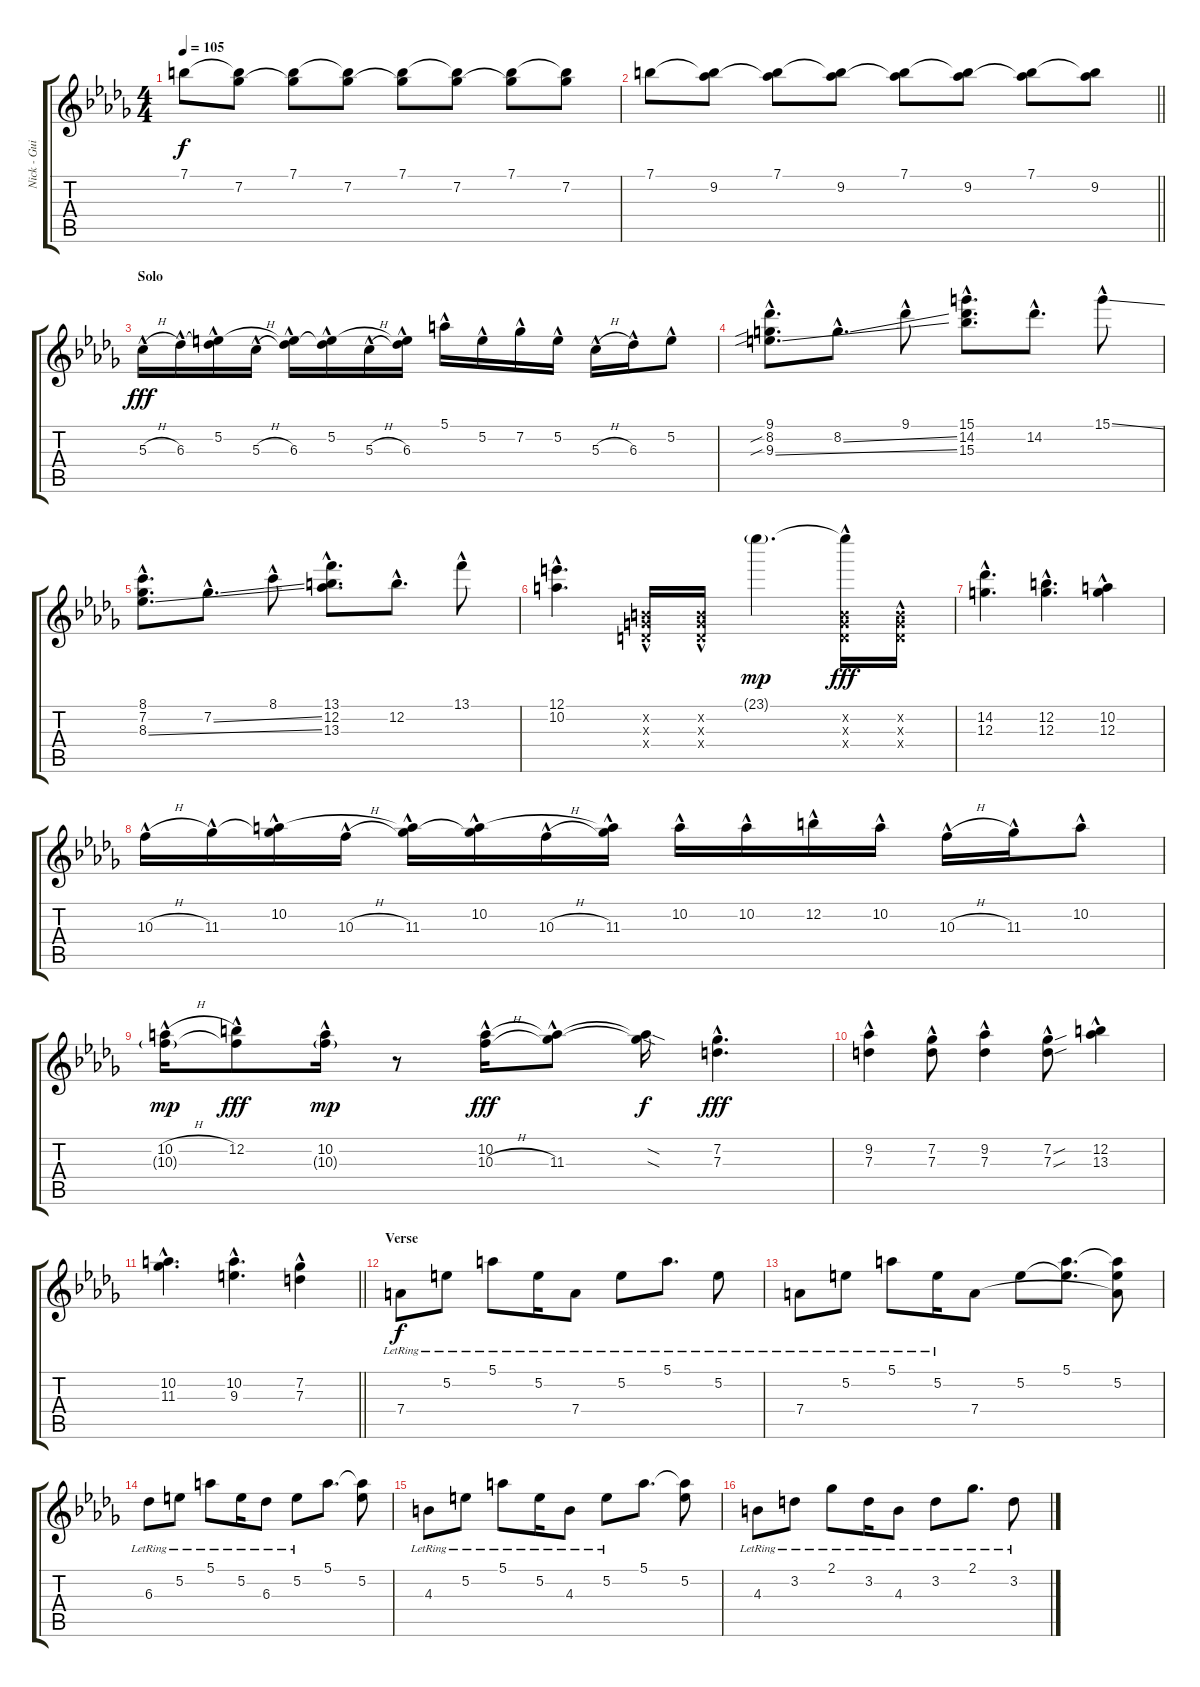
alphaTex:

\track ("Nick - Guitar RSE" "Nick - Gui") {instrument overdrivenguitar}
\staff {score tabs}
\tuning (E4 B3 G3 D3 A2 E2) {hide}
\ts (4 4)
\tempo 105
\clef g2
\ks db
7.1.8{dy f} (7.1{t} 7.2).8 (7.1 7.2{t}).8 (7.1{t} 7.2).8 (7.1 7.2{t}).8 (7.1{t} 7.2).8 (7.1 7.2{t}).8 (7.1{t} 7.2).8 |
\barLineRight lightlight
7.1.8 (7.1{t} 9.2).8 (7.1 9.2{t}).8 (7.1{t} 9.2).8 (7.1 9.2{t}).8 (7.1{t} 9.2).8 (7.1 9.2{t}).8 (7.1{t} 9.2).8 |
\section ("" "Solo")
5.3{h hac}.16{dy fff volume 16 balance 5 instrument overdrivenguitar} 6.3{hac}.16 (5.2{hac} 6.3{t}).16 5.3{h hac}.16 (5.2{t} 6.3{hac}).16 (5.2{hac} 6.3{t}).16 5.3{h hac}.16 (5.2{t} 6.3{hac}).16 5.1{hac}.16 5.2{hac}.16 7.2{hac}.16 5.2{hac}.16 5.3{h hac}.16 6.3{hac}.16 5.2{hac}.8 |
(9.1{hac} 8.2{sib hac} 9.3{sib ss hac}).8{d} 8.2{ss hac}.8{d} 9.1{hac}.8 (15.1{hac} 14.2{hac} 15.3{hac}).8{d} 14.2{hac}.8{d} 15.1{ss hac}.8 |
(8.1{hac} 7.2{hac} 8.3{ss hac}).8{d} 7.2{ss hac}.8{d} 8.1{hac}.8 (13.1{hac} 12.2{hac} 13.3{hac}).8{d} 12.2{hac}.8{d} 13.1{hac}.8 |
(12.1{hac} 10.2{hac}).4{d} (0.2{hac x} 0.3{hac x} 0.4{hac x}).16 (0.2{hac x} 0.3{hac x} 0.4{hac x}).16 23.1{g}.4{d dy mp} (23.1{t} 0.2{hac x} 0.3{hac x} 0.4{hac x}).16{dy fff} (0.2{hac x} 0.3{hac x} 0.4{hac x}).16 |
(14.2{hac} 12.3{hac}).4{d} (12.2{hac} 12.3{hac}).4{d} (10.2{hac} 12.3{hac}).4 |
10.3{h hac}.16 11.3{hac}.16 (10.2{hac} 11.3{t}).16 10.3{h hac}.16 (10.2{t} 11.3{hac}).16 (10.2{hac} 11.3{t}).16 10.3{h hac}.16 (10.2{t} 11.3{hac}).16 10.2{hac}.16 10.2{hac}.16 12.2{hac}.16 10.2{hac}.16 10.3{h hac}.16 11.3{hac}.16 10.2{hac}.8 |
(10.2{h hac} 10.3{g}).16{dy mp} (12.2{hac} 10.3{t}).8{dy fff} (10.2{hac} 10.3{g}).16{dy mp} r.8 (10.2{hac} 10.3{h hac}).16{dy fff} (10.2{t} 11.3{hac}).8 (10.2{sod t} 11.3{sod t}).16{dy f} (7.2{hac} 7.3{hac}).4{d dy fff} |
(9.2{hac} 7.3{hac}).4 (7.2{hac} 7.3{hac}).8 (9.2{hac} 7.3{hac}).4 (7.2{sou hac} 7.3{sou hac}).8 (12.2{hac} 13.3{hac}).4 |
\barLineRight lightlight
(10.2{hac} 11.3{hac}).4{d} (10.2{hac} 9.3{hac}).4{d} (7.2{hac} 7.3{hac}).4 |
\section ("" "Verse")
7.4{lr}.8{dy f instrument overdrivenguitar} 5.2{lr}.8 5.1{lr}.8 5.2{lr}.16 7.4{lr}.8 5.2{lr}.8 5.1{lr}.8{d} 5.2{lr}.8 |
7.4{lr}.8 5.2{lr}.8 5.1{lr}.8 5.2{lr}.16 7.4.8 5.2.8 (5.1 5.2{t}).8{d} (5.1{t} 5.2 7.4{t}).8 |
6.3{lr}.8 5.2{lr}.8 5.1{lr}.8 5.2{lr}.16 6.3{lr}.8 5.2{lr}.8 5.1.8{d} (5.1{t} 5.2).8 |
4.3{lr}.8 5.2{lr}.8 5.1{lr}.8 5.2{lr}.16 4.3{lr}.8 5.2{lr}.8 5.1.8{d} (5.1{t} 5.2).8 |
4.3{lr}.8 3.2{lr}.8 2.1{lr}.8 3.2{lr}.16 4.3{lr}.8 3.2{lr}.8 2.1{lr}.8{d} 3.2{lr}.8
